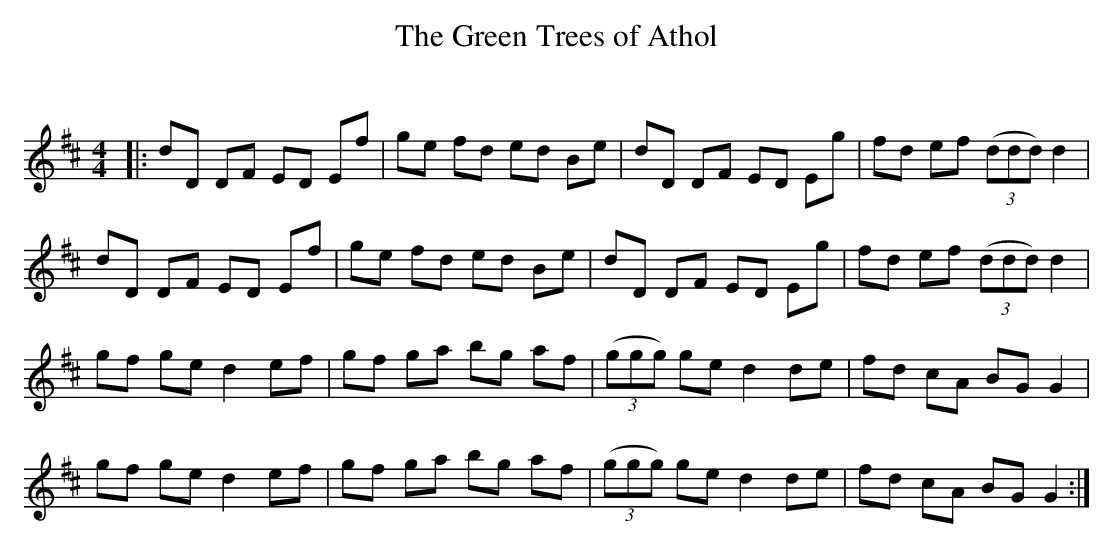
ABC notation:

X:1
T: The Green Trees of Athol
C:
Q: 232
K:D
M:4/4
L:1/8
|:dD DF ED Ef|ge fd ed Be|dD DF ED Eg|fd ef ((3ddd) d2|
dD DF ED Ef|ge fd ed Be|dD DF ED Eg|fd ef ((3ddd) d2|
gf ge d2 ef|gf ga bg af|((3ggg) ge d2 de|fd cA BG G2|
gf ge d2 ef|gf ga bg af|((3ggg) ge d2 de|fd cA BG G2:|
